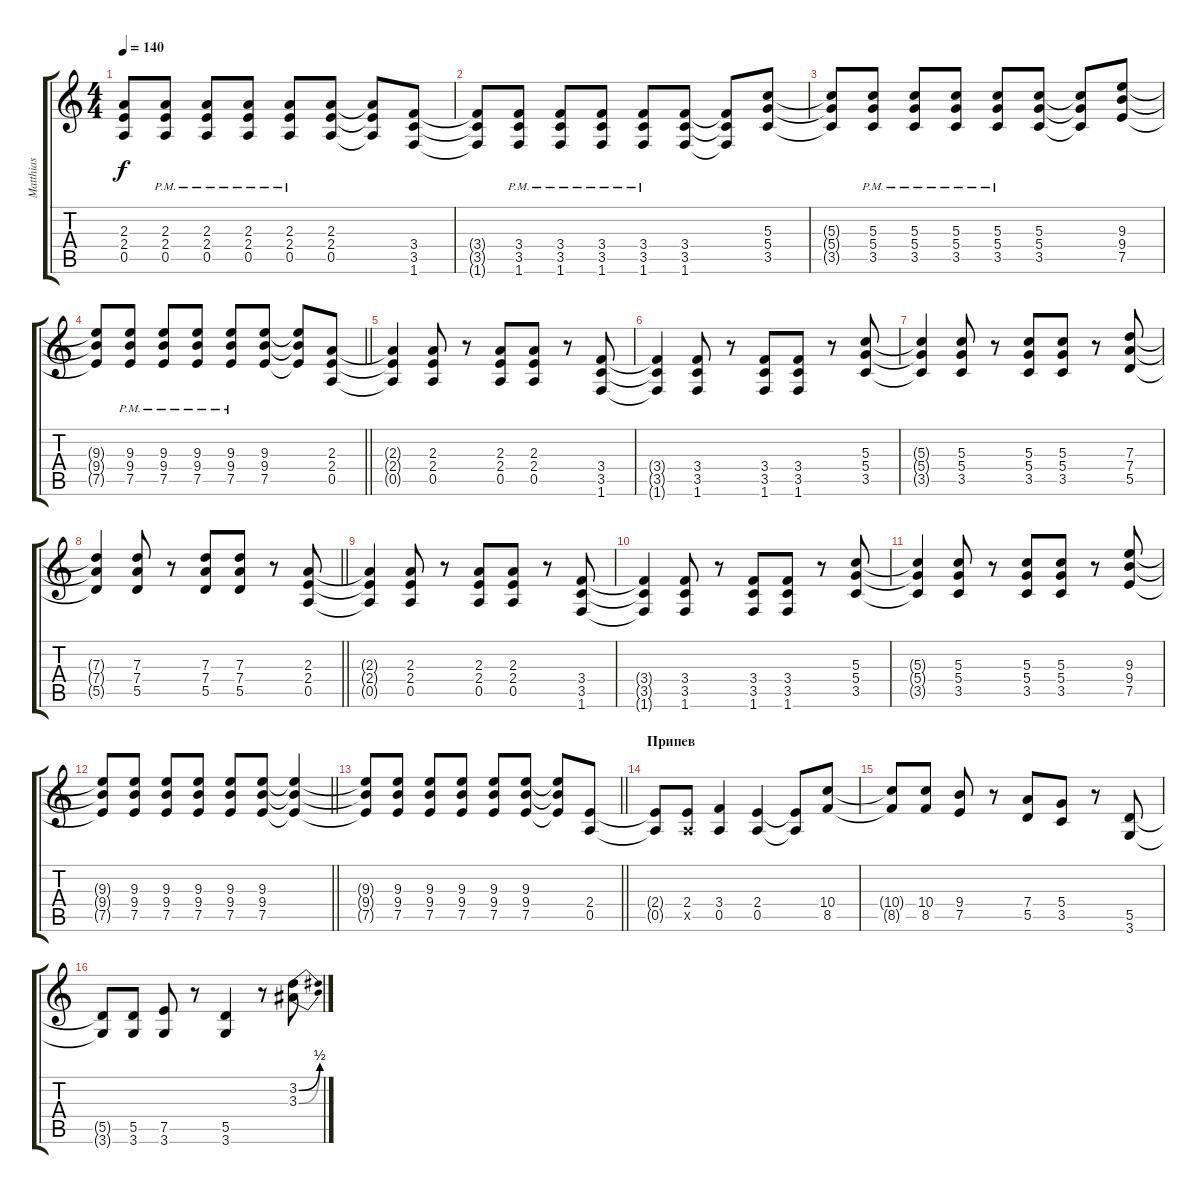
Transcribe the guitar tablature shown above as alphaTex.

\track ("Matthias" "Matthias") {instrument overdrivenguitar}
\staff {score tabs}
\tuning (E4 B3 G3 D3 A2 E2) {hide}
\ts (4 4)
\tempo 140
\clef g2
\ks c
(2.3{t} 2.4{t} 0.5{t}).8{dy f} (2.3{pm} 2.4{pm} 0.5{pm}).8 (2.3{pm} 2.4{pm} 0.5{pm}).8 (2.3{pm} 2.4{pm} 0.5{pm}).8 (2.3{pm} 2.4{pm} 0.5{pm}).8 (2.3 2.4 0.5).8 (2.3{t} 2.4{t} 0.5{t}).8 (3.4 3.5 1.6).8 |
(3.4{t} 3.5{t} 1.6{t}).8 (3.4{pm} 3.5{pm} 1.6{pm}).8 (3.4{pm} 3.5{pm} 1.6{pm}).8 (3.4{pm} 3.5{pm} 1.6{pm}).8 (3.4{pm} 3.5{pm} 1.6{pm}).8 (3.4 3.5 1.6).8 (3.4{t} 3.5{t} 1.6{t}).8 (5.3 5.4 3.5).8 |
(5.3{t} 5.4{t} 3.5{t}).8 (5.3{pm} 5.4{pm} 3.5{pm}).8 (5.3{pm} 5.4{pm} 3.5{pm}).8 (5.3{pm} 5.4{pm} 3.5{pm}).8 (5.3{pm} 5.4{pm} 3.5{pm}).8 (5.3 5.4 3.5).8 (5.3{t} 5.4{t} 3.5{t}).8 (9.3 9.4 7.5).8 |
\barLineRight lightlight
(9.3{t} 9.4{t} 7.5{t}).8 (9.3{pm} 9.4{pm} 7.5{pm}).8 (9.3{pm} 9.4{pm} 7.5{pm}).8 (9.3{pm} 9.4{pm} 7.5{pm}).8 (9.3{pm} 9.4{pm} 7.5{pm}).8 (9.3 9.4 7.5).8 (9.3{t} 9.4{t} 7.5{t}).8 (2.3 2.4 0.5).8 |
(2.3{t} 2.4{t} 0.5{t}).4 (2.3 2.4 0.5).8 r.8 (2.3 2.4 0.5).8 (2.3 2.4 0.5).8 r.8 (3.4 3.5 1.6).8 |
(3.4{t} 3.5{t} 1.6{t}).4 (3.4 3.5 1.6).8 r.8 (3.4 3.5 1.6).8 (3.4 3.5 1.6).8 r.8 (5.3 5.4 3.5).8 |
(5.3{t} 5.4{t} 3.5{t}).4 (5.3 5.4 3.5).8 r.8 (5.3 5.4 3.5).8 (5.3 5.4 3.5).8 r.8 (7.3 7.4 5.5).8 |
\barLineRight lightlight
(7.3{t} 7.4{t} 5.5{t}).4 (7.3 7.4 5.5).8 r.8 (7.3 7.4 5.5).8 (7.3 7.4 5.5).8 r.8 (2.3 2.4 0.5).8 |
(2.3{t} 2.4{t} 0.5{t}).4 (2.3 2.4 0.5).8 r.8 (2.3 2.4 0.5).8 (2.3 2.4 0.5).8 r.8 (3.4 3.5 1.6).8 |
(3.4{t} 3.5{t} 1.6{t}).4 (3.4 3.5 1.6).8 r.8 (3.4 3.5 1.6).8 (3.4 3.5 1.6).8 r.8 (5.3 5.4 3.5).8 |
(5.3{t} 5.4{t} 3.5{t}).4 (5.3 5.4 3.5).8 r.8 (5.3 5.4 3.5).8 (5.3 5.4 3.5).8 r.8 (9.3 9.4 7.5).8 |
\barLineRight lightlight
(9.3{t} 9.4{t} 7.5{t}).8 (9.3 9.4 7.5).8 (9.3 9.4 7.5).8 (9.3 9.4 7.5).8 (9.3 9.4 7.5).8 (9.3 9.4 7.5).8 (9.3{t} 9.4{t} 7.5{t}).4 |
\barLineRight lightlight
(9.3{t} 9.4{t} 7.5{t}).8 (9.3 9.4 7.5).8 (9.3 9.4 7.5).8 (9.3 9.4 7.5).8 (9.3 9.4 7.5).8 (9.3 9.4 7.5).8 (9.3{t} 9.4{t} 7.5{t}).8 (2.4 0.5).8 |
\section ("" "Припев")
(2.4{t} 0.5{t}).8 (2.4 0.5{x}).8 (3.4 0.5).4 (2.4 0.5).4 (2.4{t} 0.5{t}).8 (10.4 8.5).8 |
(10.4{t} 8.5{t}).8 (10.4 8.5).8 (9.4 7.5).8 r.8 (7.4 5.5).8 (5.4 3.5).8 r.8 (5.5 3.6).8 |
(5.5{t} 3.6{t}).8 (5.5 3.6).8 (7.5 3.6).8 r.8 (5.5 3.6).4 r.8 (3.2{be (bend 0 0 60 2)} 3.3{be (bend 0 0 60 2)}).8
